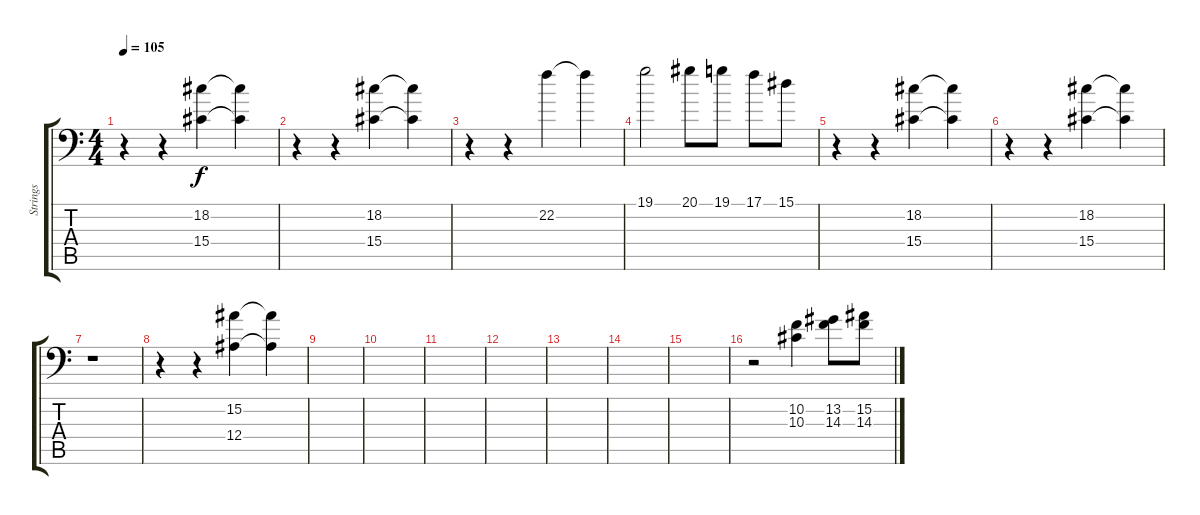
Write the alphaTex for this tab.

\track ("Strings" "Strings") {instrument stringensemble2}
\staff {score tabs}
\tuning (C4 G3 Eb3 Bb2 F2 Bb1) {hide}
\ts (4 4)
\tempo 105
\clef f4
\ks c
r.4{dy f} r.4 (18.2 15.4).4 (18.2{t} 15.4{t}).4 |
r.4 r.4 (18.2 15.4).4 (18.2{t} 15.4{t}).4 |
r.4 r.4 22.2.4 22.2{t}.4 |
19.1.2 20.1.8 19.1.8 17.1.8 15.1.8 |
r.4 r.4 (18.2 15.4).4 (18.2{t} 15.4{t}).4 |
r.4 r.4 (18.2 15.4).4 (18.2{t} 15.4{t}).4 |
r.1 |
r.4 r.4 (15.2 12.4).4 (15.2{t} 12.4{t}).4 |
|
|
|
|
|
|
|
r.2 (10.2 10.3).4 (13.2 14.3).8 (15.2 14.3).8
